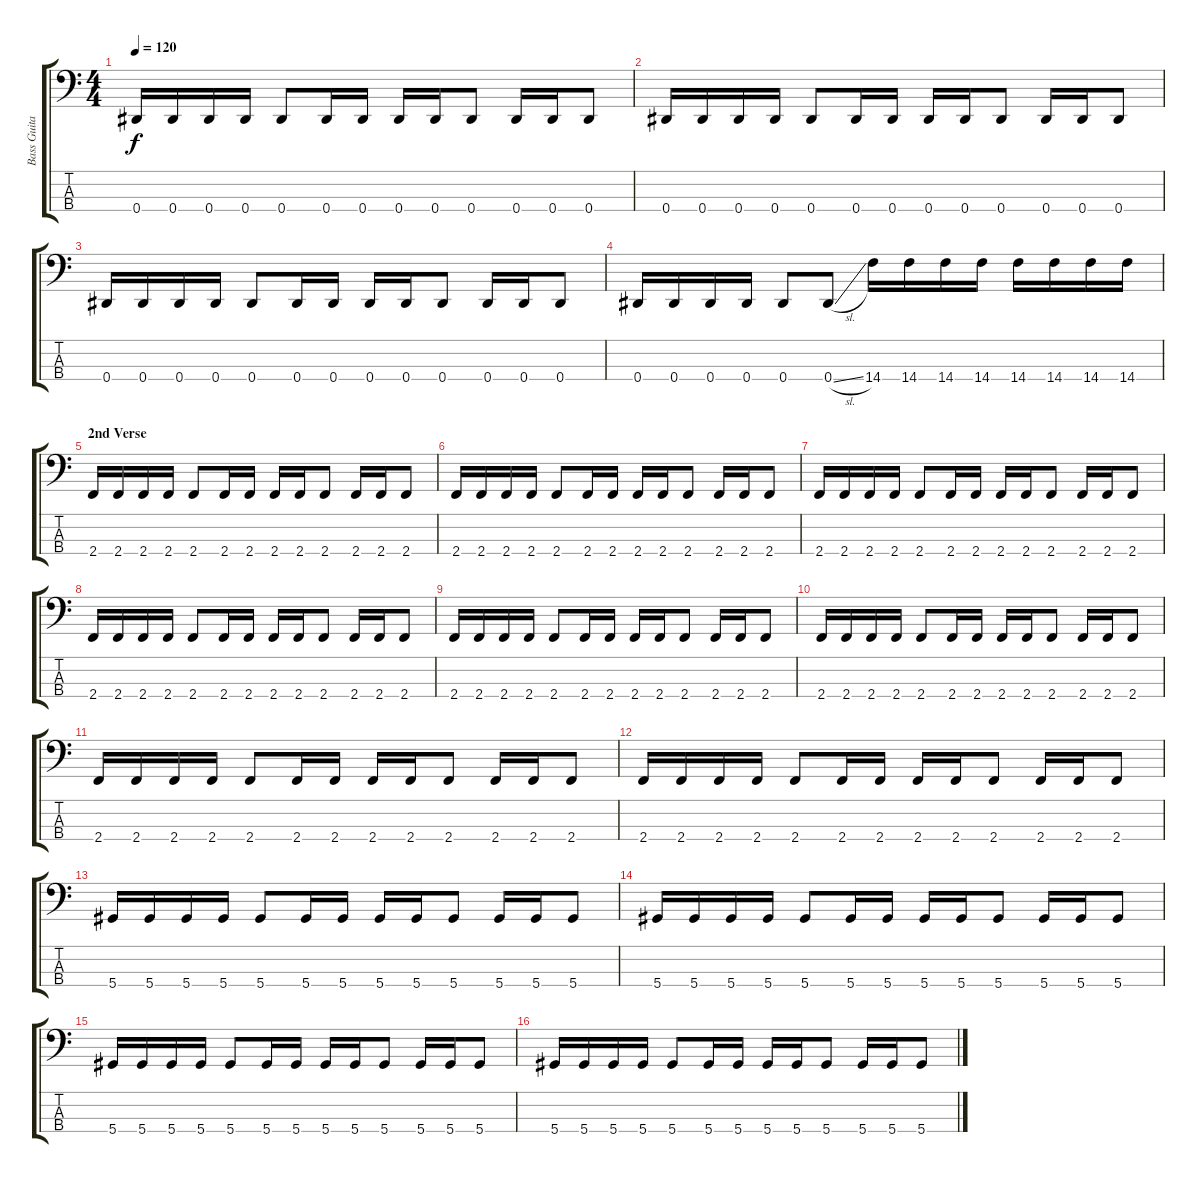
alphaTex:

\track ("Bass Guitar (David Ellefson)" "Bass Guita") {instrument electricbasspick}
\staff {score tabs}
\tuning (Gb2 Db2 Ab1 Eb1) {hide}
\ts (4 4)
\tempo 120
\clef f4
\ks c
0.4.16{dy f} 0.4.16 0.4.16 0.4.16 0.4.8 0.4.16 0.4.16 0.4.16 0.4.16 0.4.8 0.4.16 0.4.16 0.4.8 |
0.4.16 0.4.16 0.4.16 0.4.16 0.4.8 0.4.16 0.4.16 0.4.16 0.4.16 0.4.8 0.4.16 0.4.16 0.4.8 |
0.4.16 0.4.16 0.4.16 0.4.16 0.4.8 0.4.16 0.4.16 0.4.16 0.4.16 0.4.8 0.4.16 0.4.16 0.4.8 |
0.4.16 0.4.16 0.4.16 0.4.16 0.4.8 0.4{sl}.8 14.4.16 14.4.16 14.4.16 14.4.16 14.4.16 14.4.16 14.4.16 14.4.16 |
\section ("" "2nd Verse")
2.4.16 2.4.16 2.4.16 2.4.16 2.4.8 2.4.16 2.4.16 2.4.16 2.4.16 2.4.8 2.4.16 2.4.16 2.4.8 |
2.4.16 2.4.16 2.4.16 2.4.16 2.4.8 2.4.16 2.4.16 2.4.16 2.4.16 2.4.8 2.4.16 2.4.16 2.4.8 |
2.4.16 2.4.16 2.4.16 2.4.16 2.4.8 2.4.16 2.4.16 2.4.16 2.4.16 2.4.8 2.4.16 2.4.16 2.4.8 |
2.4.16 2.4.16 2.4.16 2.4.16 2.4.8 2.4.16 2.4.16 2.4.16 2.4.16 2.4.8 2.4.16 2.4.16 2.4.8 |
2.4.16 2.4.16 2.4.16 2.4.16 2.4.8 2.4.16 2.4.16 2.4.16 2.4.16 2.4.8 2.4.16 2.4.16 2.4.8 |
2.4.16 2.4.16 2.4.16 2.4.16 2.4.8 2.4.16 2.4.16 2.4.16 2.4.16 2.4.8 2.4.16 2.4.16 2.4.8 |
2.4.16 2.4.16 2.4.16 2.4.16 2.4.8 2.4.16 2.4.16 2.4.16 2.4.16 2.4.8 2.4.16 2.4.16 2.4.8 |
2.4.16 2.4.16 2.4.16 2.4.16 2.4.8 2.4.16 2.4.16 2.4.16 2.4.16 2.4.8 2.4.16 2.4.16 2.4.8 |
5.4.16 5.4.16 5.4.16 5.4.16 5.4.8 5.4.16 5.4.16 5.4.16 5.4.16 5.4.8 5.4.16 5.4.16 5.4.8 |
5.4.16 5.4.16 5.4.16 5.4.16 5.4.8 5.4.16 5.4.16 5.4.16 5.4.16 5.4.8 5.4.16 5.4.16 5.4.8 |
5.4.16 5.4.16 5.4.16 5.4.16 5.4.8 5.4.16 5.4.16 5.4.16 5.4.16 5.4.8 5.4.16 5.4.16 5.4.8 |
5.4.16 5.4.16 5.4.16 5.4.16 5.4.8 5.4.16 5.4.16 5.4.16 5.4.16 5.4.8 5.4.16 5.4.16 5.4.8
